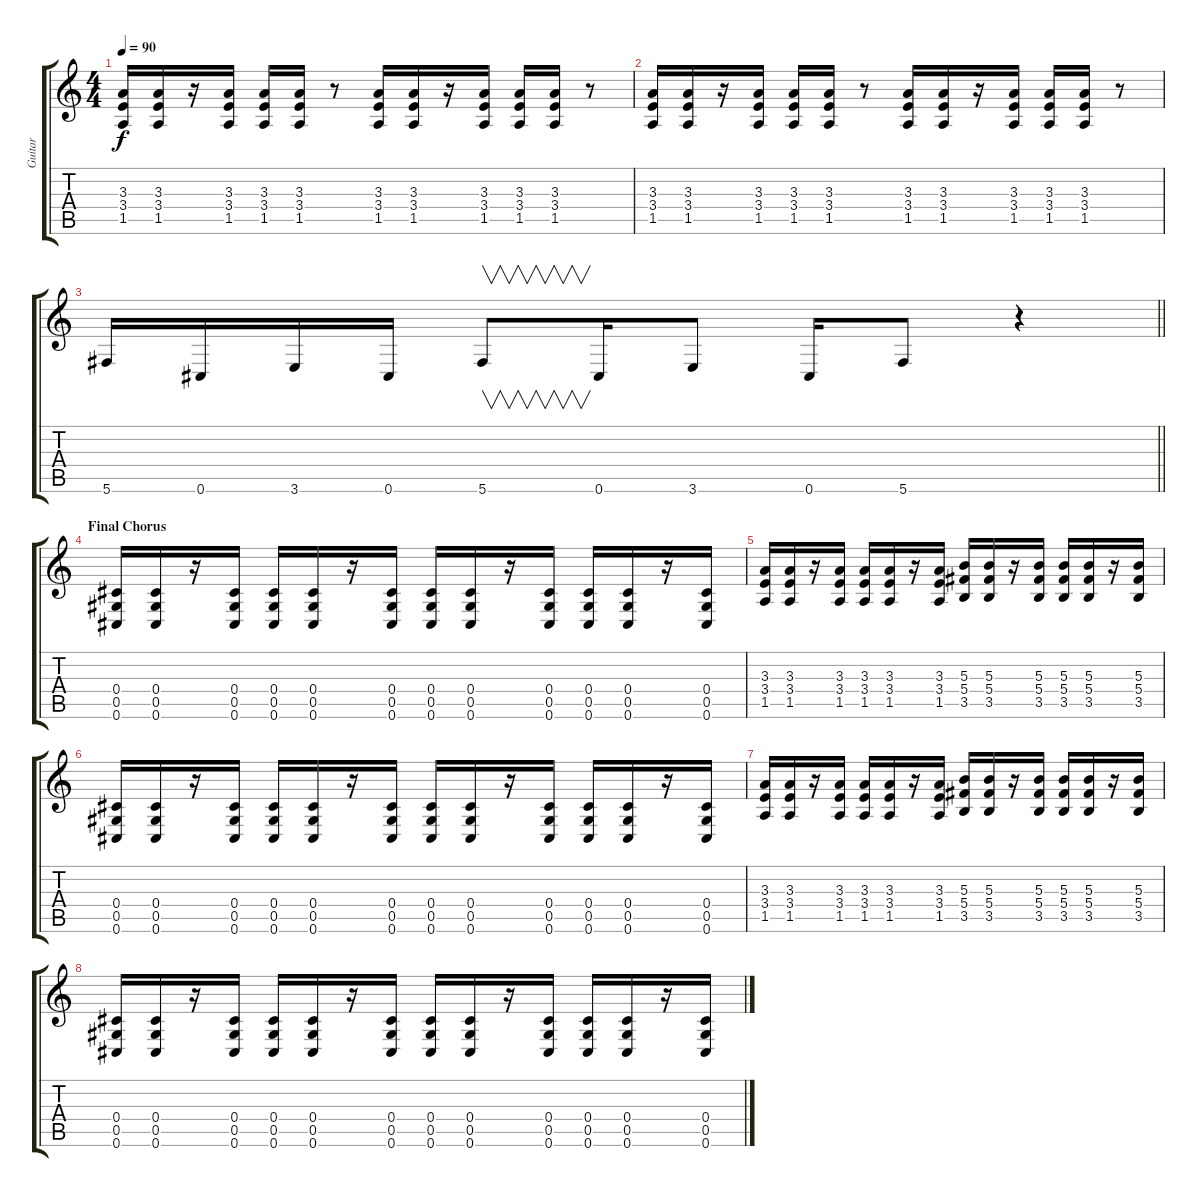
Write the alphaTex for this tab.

\track ("Guitar" "Guitar") {instrument overdrivenguitar}
\staff {score tabs}
\tuning (Eb4 Bb3 Gb3 Db3 Ab2 Db2) {hide}
\ts (4 4)
\tempo 90
\clef g2
\ks c
(3.3 3.4 1.5).16{dy f} (3.3 3.4 1.5).16 r.16 (3.3 3.4 1.5).16 (3.3 3.4 1.5).16 (3.3 3.4 1.5).16 r.8 (3.3 3.4 1.5).16 (3.3 3.4 1.5).16 r.16 (3.3 3.4 1.5).16 (3.3 3.4 1.5).16 (3.3 3.4 1.5).16 r.8 |
(3.3 3.4 1.5).16 (3.3 3.4 1.5).16 r.16 (3.3 3.4 1.5).16 (3.3 3.4 1.5).16 (3.3 3.4 1.5).16 r.8 (3.3 3.4 1.5).16 (3.3 3.4 1.5).16 r.16 (3.3 3.4 1.5).16 (3.3 3.4 1.5).16 (3.3 3.4 1.5).16 r.8 |
\barLineRight lightlight
5.6.16 0.6.16 3.6.16 0.6.16 5.6.8{v} 0.6.16 3.6.8 0.6.16 5.6.8 r.4 |
\section ("" "Final Chorus")
(0.4 0.5 0.6).16 (0.4 0.5 0.6).16 r.16 (0.4 0.5 0.6).16 (0.4 0.5 0.6).16 (0.4 0.5 0.6).16 r.16 (0.4 0.5 0.6).16 (0.4 0.5 0.6).16 (0.4 0.5 0.6).16 r.16 (0.4 0.5 0.6).16 (0.4 0.5 0.6).16 (0.4 0.5 0.6).16 r.16 (0.4 0.5 0.6).16 |
(3.3 3.4 1.5).16 (3.3 3.4 1.5).16 r.16 (3.3 3.4 1.5).16 (3.3 3.4 1.5).16 (3.3 3.4 1.5).16 r.16 (3.3 3.4 1.5).16 (5.3 5.4 3.5).16 (5.3 5.4 3.5).16 r.16 (5.3 5.4 3.5).16 (5.3 5.4 3.5).16 (5.3 5.4 3.5).16 r.16 (5.3 5.4 3.5).16 |
(0.4 0.5 0.6).16 (0.4 0.5 0.6).16 r.16 (0.4 0.5 0.6).16 (0.4 0.5 0.6).16 (0.4 0.5 0.6).16 r.16 (0.4 0.5 0.6).16 (0.4 0.5 0.6).16 (0.4 0.5 0.6).16 r.16 (0.4 0.5 0.6).16 (0.4 0.5 0.6).16 (0.4 0.5 0.6).16 r.16 (0.4 0.5 0.6).16 |
(3.3 3.4 1.5).16 (3.3 3.4 1.5).16 r.16 (3.3 3.4 1.5).16 (3.3 3.4 1.5).16 (3.3 3.4 1.5).16 r.16 (3.3 3.4 1.5).16 (5.3 5.4 3.5).16 (5.3 5.4 3.5).16 r.16 (5.3 5.4 3.5).16 (5.3 5.4 3.5).16 (5.3 5.4 3.5).16 r.16 (5.3 5.4 3.5).16 |
(0.4 0.5 0.6).16 (0.4 0.5 0.6).16 r.16 (0.4 0.5 0.6).16 (0.4 0.5 0.6).16 (0.4 0.5 0.6).16 r.16 (0.4 0.5 0.6).16 (0.4 0.5 0.6).16 (0.4 0.5 0.6).16 r.16 (0.4 0.5 0.6).16 (0.4 0.5 0.6).16 (0.4 0.5 0.6).16 r.16 (0.4 0.5 0.6).16
